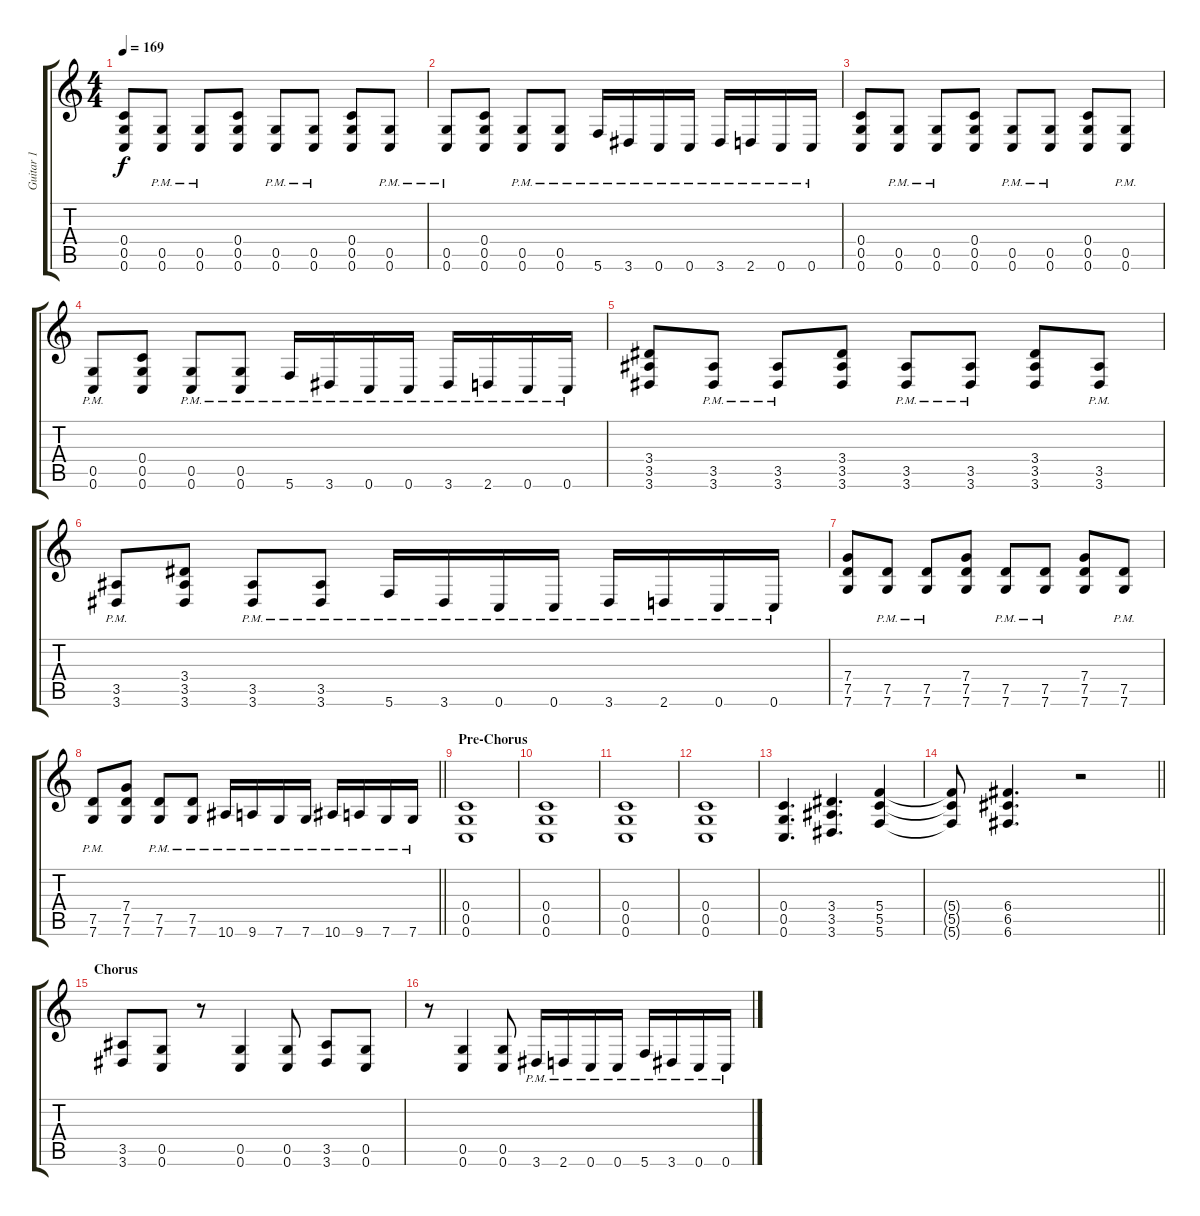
\track ("Guitar 1" "Guitar 1") {instrument distortionguitar}
\staff {score tabs}
\tuning (D4 A3 F3 C3 G2 C2) {hide}
\ts (4 4)
\tempo 169
\clef g2
\ks c
(0.4 0.5 0.6).8{dy f} (0.5{pm} 0.6{pm}).8 (0.5{pm} 0.6{pm}).8 (0.4 0.5 0.6).8 (0.5{pm} 0.6{pm}).8 (0.5{pm} 0.6{pm}).8 (0.4 0.5 0.6).8 (0.5{pm} 0.6{pm}).8 |
(0.5{pm} 0.6{pm}).8 (0.4 0.5 0.6).8 (0.5{pm} 0.6{pm}).8 (0.5{pm} 0.6{pm}).8 5.6{pm}.16 3.6{pm}.16 0.6{pm}.16 0.6{pm}.16 3.6{pm}.16 2.6{pm}.16 0.6{pm}.16 0.6{pm}.16 |
(0.4 0.5 0.6).8 (0.5{pm} 0.6{pm}).8 (0.5{pm} 0.6{pm}).8 (0.4 0.5 0.6).8 (0.5{pm} 0.6{pm}).8 (0.5{pm} 0.6{pm}).8 (0.4 0.5 0.6).8 (0.5{pm} 0.6{pm}).8 |
(0.5{pm} 0.6{pm}).8 (0.4 0.5 0.6).8 (0.5{pm} 0.6{pm}).8 (0.5{pm} 0.6{pm}).8 5.6{pm}.16 3.6{pm}.16 0.6{pm}.16 0.6{pm}.16 3.6{pm}.16 2.6{pm}.16 0.6{pm}.16 0.6{pm}.16 |
(3.4 3.5 3.6).8 (3.5{pm} 3.6{pm}).8 (3.5{pm} 3.6{pm}).8 (3.4 3.5 3.6).8 (3.5{pm} 3.6{pm}).8 (3.5{pm} 3.6{pm}).8 (3.4 3.5 3.6).8 (3.5{pm} 3.6{pm}).8 |
(3.5{pm} 3.6{pm}).8 (3.4 3.5 3.6).8 (3.5{pm} 3.6{pm}).8 (3.5{pm} 3.6{pm}).8 5.6{pm}.16 3.6{pm}.16 0.6{pm}.16 0.6{pm}.16 3.6{pm}.16 2.6{pm}.16 0.6{pm}.16 0.6{pm}.16 |
(7.4 7.5 7.6).8 (7.5{pm} 7.6{pm}).8 (7.5{pm} 7.6{pm}).8 (7.4 7.5 7.6).8 (7.5{pm} 7.6{pm}).8 (7.5{pm} 7.6{pm}).8 (7.4 7.5 7.6).8 (7.5{pm} 7.6{pm}).8 |
\barLineRight lightlight
(7.5{pm} 7.6{pm}).8 (7.4 7.5 7.6).8 (7.5{pm} 7.6{pm}).8 (7.5{pm} 7.6{pm}).8 10.6{pm}.16 9.6{pm}.16 7.6{pm}.16 7.6{pm}.16 10.6{pm}.16 9.6{pm}.16 7.6{pm}.16 7.6{pm}.16 |
\section ("" "Pre-Chorus")
(0.4 0.5 0.6).1 |
(0.4 0.5 0.6).1 |
(0.4 0.5 0.6).1 |
(0.4 0.5 0.6).1 |
(0.4 0.5 0.6).4{d} (3.4 3.5 3.6).4{d} (5.4 5.5 5.6).4 |
\barLineRight lightlight
(5.4{t} 5.5{t} 5.6{t}).8 (6.4 6.5 6.6).4{d} r.2 |
\section ("" "Chorus")
(3.5 3.6).8 (0.5 0.6).8 r.8 (0.5 0.6).4 (0.5 0.6).8 (3.5 3.6).8 (0.5 0.6).8 |
r.8 (0.5 0.6).4 (0.5 0.6).8 3.6{pm}.16 2.6{pm}.16 0.6{pm}.16 0.6{pm}.16 5.6{pm}.16 3.6{pm}.16 0.6{pm}.16 0.6{pm}.16
